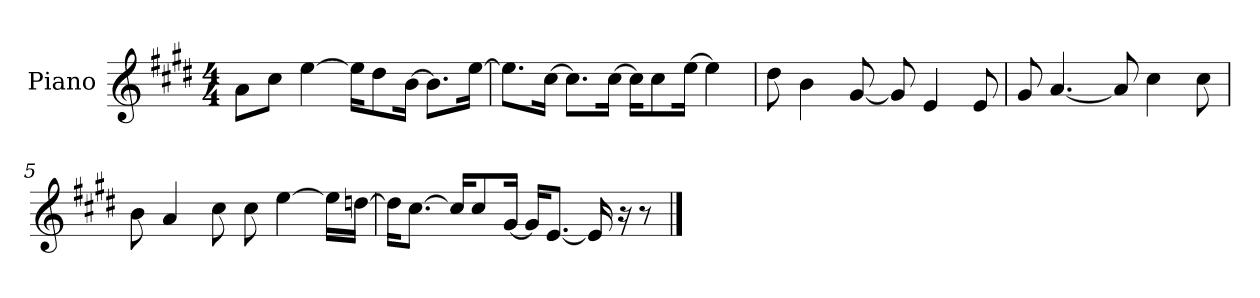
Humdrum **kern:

**kern
*part1
*staff1
*I"Piano
*I'P-no
*clefG2
*k[f#c#g#d#]
*M4/4
*MM90
=1
8a\L
8cc#\J
[4ee\
16ee\KL]
8dd#\
[16b\Jk
8.b\L]
[16ee\Jk
=2
8.ee\L]
[16cc#\Jk
8.cc#\L]
[16cc#\Jk
16cc#\KL]
8cc#\
[16ee\Jk
4ee\]
=3
8dd#\
4b\
[8g#/
8g#/]
4e/
8e/
=4
8g#/
[4.a/
8a/]
4cc#\
8cc#\
!!LO:LB:g=z
=5
8b\
4a/
8cc#\
8cc#\
[4ee\
16ee\LL]
[16ddn\JJ
=6
16dd\KL]
[8.cc#\J
16cc#/KL]
8cc#/
[16g#/Jk
16g#/KL]
[8.e/J
16e/]
16r
8r
==
*-
